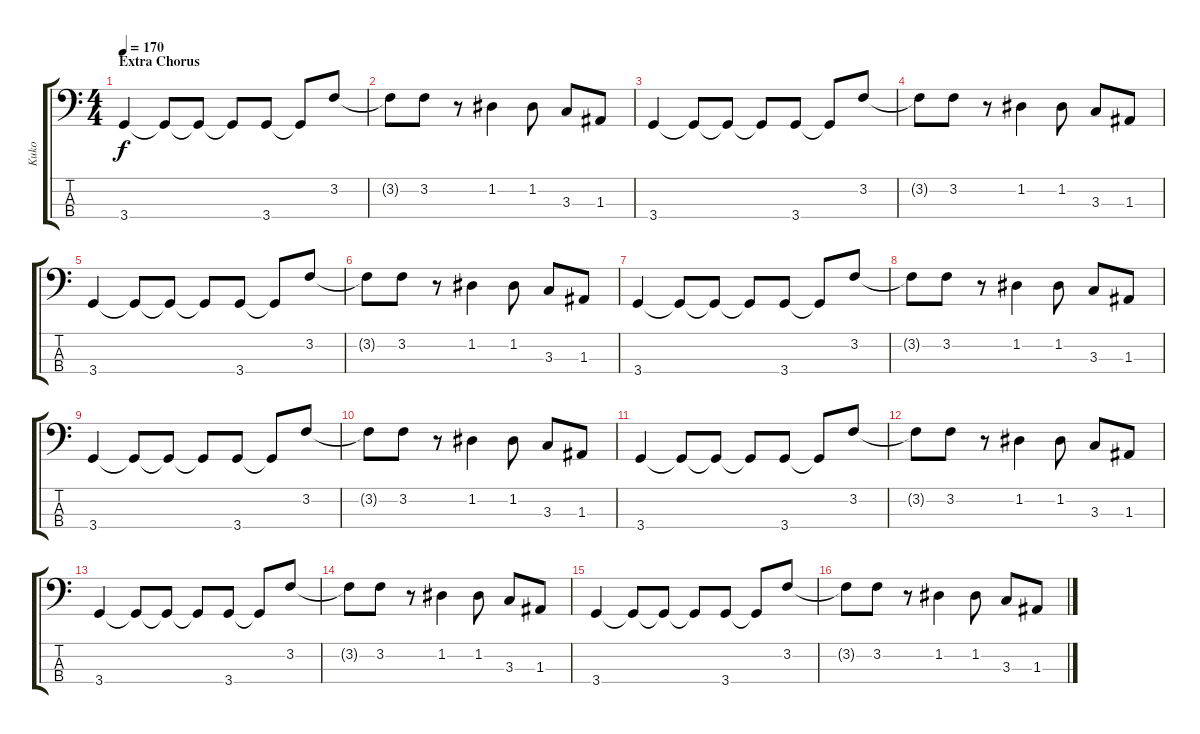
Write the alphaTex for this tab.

\track ("Kuko" "Kuko") {instrument electricbasspick}
\staff {score tabs}
\tuning (G2 D2 A1 E1) {hide}
\ts (4 4)
\section ("" "Extra Chorus")
\tempo 170
\clef f4
\ks c
3.4.4{dy f} 3.4{t}.8 3.4{t}.8 3.4{t}.8 3.4.8 3.4{t}.8 3.2.8 |
3.2{t}.8 3.2.8 r.8 1.2.4 1.2.8 3.3.8 1.3.8 |
3.4.4 3.4{t}.8 3.4{t}.8 3.4{t}.8 3.4.8 3.4{t}.8 3.2.8 |
3.2{t}.8 3.2.8 r.8 1.2.4 1.2.8 3.3.8 1.3.8 |
3.4.4 3.4{t}.8 3.4{t}.8 3.4{t}.8 3.4.8 3.4{t}.8 3.2.8 |
3.2{t}.8 3.2.8 r.8 1.2.4 1.2.8 3.3.8 1.3.8 |
3.4.4 3.4{t}.8 3.4{t}.8 3.4{t}.8 3.4.8 3.4{t}.8 3.2.8 |
3.2{t}.8 3.2.8 r.8 1.2.4 1.2.8 3.3.8 1.3.8 |
3.4.4 3.4{t}.8 3.4{t}.8 3.4{t}.8 3.4.8 3.4{t}.8 3.2.8 |
3.2{t}.8 3.2.8 r.8 1.2.4 1.2.8 3.3.8 1.3.8 |
3.4.4 3.4{t}.8 3.4{t}.8 3.4{t}.8 3.4.8 3.4{t}.8 3.2.8 |
3.2{t}.8 3.2.8 r.8 1.2.4 1.2.8 3.3.8 1.3.8 |
3.4.4 3.4{t}.8 3.4{t}.8 3.4{t}.8 3.4.8 3.4{t}.8 3.2.8 |
3.2{t}.8 3.2.8 r.8 1.2.4 1.2.8 3.3.8 1.3.8 |
3.4.4 3.4{t}.8 3.4{t}.8 3.4{t}.8 3.4.8 3.4{t}.8 3.2.8 |
3.2{t}.8 3.2.8 r.8 1.2.4 1.2.8 3.3.8 1.3.8
